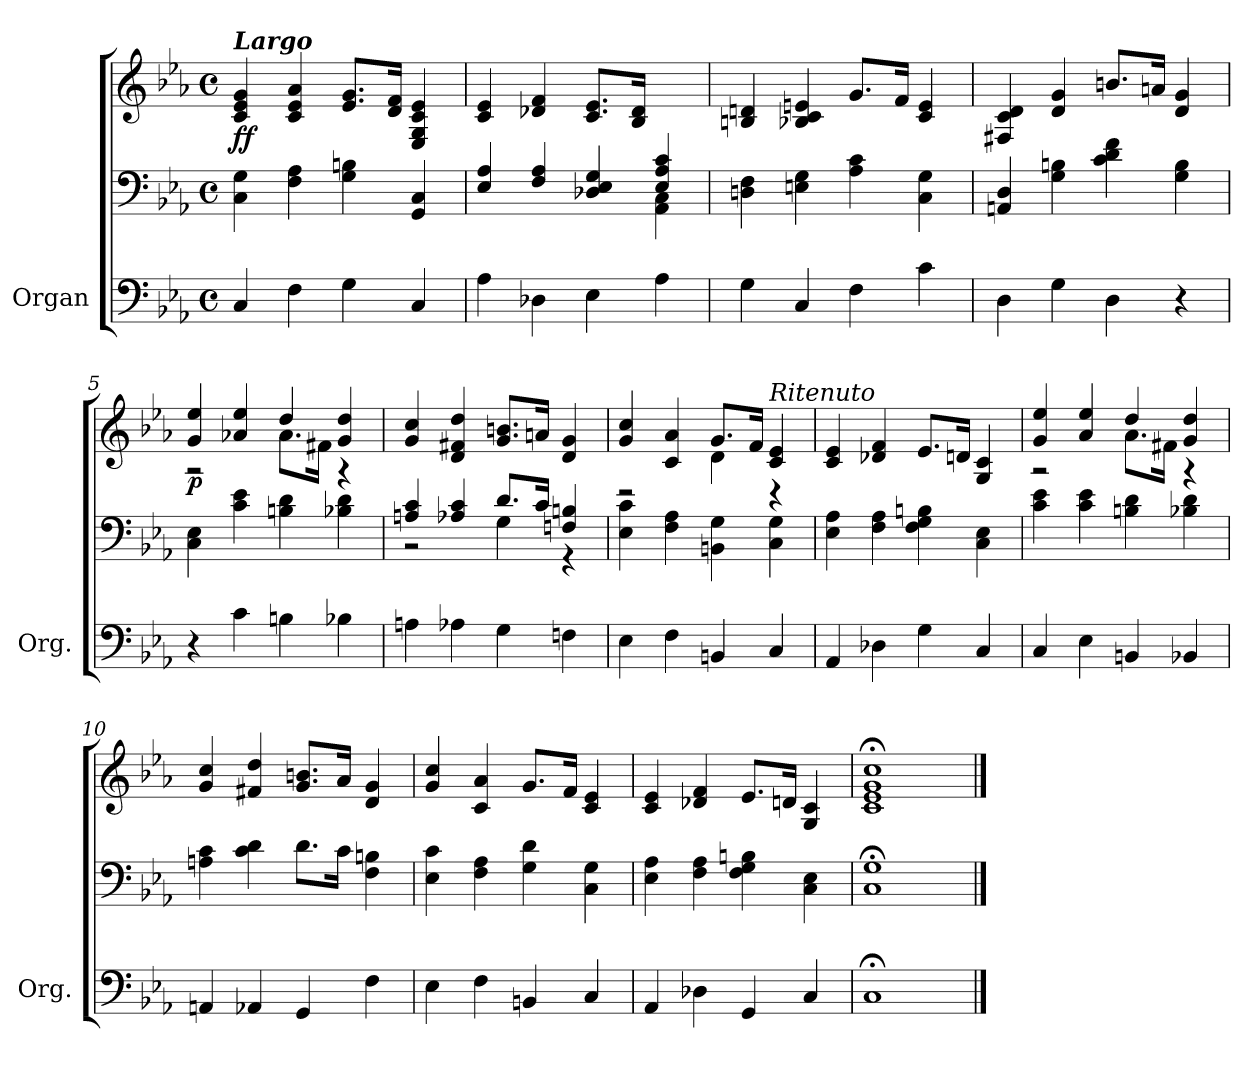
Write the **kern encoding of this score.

**kern	**kern	**kern	**dynam
*part1	*part1	*part1	*part1
*staff3	*staff2	*staff1	*staff1/2/3
*I"Organ	*	*	*
*I'Org.	*	*	*
*clefF4	*clefF4	*clefG2	*
*k[b-e-a-]	*k[b-e-a-]	*k[b-e-a-]	*
*M4/4	*M4/4	*M4/4	*
*met(c)	*met(c)	*met(c)	*
*MM36	*MM36	*MM36	*
=1	=1	=1	=1
!	!	!LO:TX:a:Bi:t=Largo	!
!	!	!	!LO:DY:b
4C/	4C\ 4G\	4c/ 4e-/ 4g/	ff
4F\	4F\ 4A-\	4c/ 4e-/ 4a-/	.
4G\	4G\ 4Bn\	8.e-/ 8.g/L	.
.	.	16d/ 16f/Jk	.
4C/	4GG/ 4C/	4E-/ 4G/ 4c/ 4e-/	.
=2	=2	=2	=2
*	*^	*	*
4A-\	4E-/ 4A-/	2.ryy	4c/ 4e-/	.
4D-X\	4F/ 4A-/	.	4d-X/ 4f/	.
4E-\	4D-X/ 4E-/ 4G/	.	8.c/ 8.e-/L	.
.	.	.	16B-/ 16d-/Jk	.
4A-\	4AA-\ 4C\	4E-/ 4A-/ 4c/	4ryy	.
*	*v	*v	*	*
=3	=3	=3	=3
4G\	4Dn\ 4F\	4Bn/ 4dn/	.
4C/	4En\ 4G\	4B-X/ 4c/ 4en/	.
4F\	4A-\ 4c\	8.g/L	.
.	.	16f/Jk	.
4c\	4C\ 4G\	4c/ 4e/	.
=4	=4	=4	=4
4D\	4AAn/ 4D/	4F#X/ 4c/ 4d/	.
4G\	4G\ 4Bn\	4d/ 4g/	.
4D\	4c\ 4d\ 4f\	8.bn/L	.
.	.	16an/Jk	.
4r	4G\ 4B\	4d/ 4g/	.
!!LO:LB:g=z
=5	=5	=5	=5
*	*	*^	*
!	!	!	!	!LO:DY:b
4r	4C\ 4E-\	4g/ 4ee-/	2r	p
4c\	4c\ 4e-\	4a-X/ 4ee-/	.	.
4Bn\	4Bn\ 4d\	4dd/	8.a-\L	.
.	.	.	16f#X\Jk	.
4B-X\	4B-X\ 4d\	4g/ 4dd/	4r	.
*	*	*v	*v	*
=6	=6	=6	=6
*	*^	*	*
4An\	4An/ 4c/	2r	4g/ 4cc/	.
4A-X\	4A-X/ 4c/	.	4d/ 4f#X/ 4dd/	.
4G\	4G\	8.d/L	8.g/ 8.bn/L	.
.	.	16c/Jk	16an/Jk	.
4Fn\	4Fn/ 4Bn/	4r	4d/ 4g/	.
*	*v	*v	*	*
=7	=7	=7	=7
*	*	*^	*
4E-\	4E-\ 4c\	4g/ 4cc/	2r	.
4F\	4F\ 4A-\	4c/ 4a-/	.	.
4BBn/	4BBn\ 4G\	8.g/L	4d\	.
.	.	16f/Jk	.	.
!	!	!LO:TX:a:i:t=Ritenuto	!	!
4C/	4C\ 4G\	4c/ 4e-/	4r	.
*	*	*v	*v	*
=8	=8	=8	=8
4AA-/	4E-\ 4A-\	4c/ 4e-/	.
*	*	*MM34	*
4D-X\	4F\ 4A-\	4d-X/ 4f/	.
*	*	*MM32	*
4G\	4F\ 4G\ 4Bn\	8.e-/L	.
.	.	16dn/Jk	.
*	*	*MM30	*
4C/	4C\ 4E-\	4G/ 4c/	.
!!LO:LB:g=z
=9	=9	=9	=9
*	*	*MM29	*
*	*	*^	*
4C/	4c\ 4e-\	4g/ 4ee-/	2r	.
*	*	*MM27	*	*
4E-\	4c\ 4e-\	4a-/ 4ee-/	.	.
4BBn/	4Bn\ 4d\	4dd/	8.a-\L	.
.	.	.	16f#X\Jk	.
*	*	*MM26	*	*
4BB-X/	4B-X\ 4d\	4g/ 4dd/	4r	.
*	*	*v	*v	*
=10	=10	=10	=10
4AAn/	4An\ 4c\	4g/ 4cc/	.
4AA-X/	4c\ 4d\	4f#X/ 4dd/	.
4GG/	8.d\L	8.g/ 8.bn/L	.
.	16c\Jk	16a-/Jk	.
4F\	4F\ 4Bn\	4d/ 4g/	.
=11	=11	=11	=11
4E-\	4E-\ 4c\	4g/ 4cc/	.
4F\	4F\ 4A-\	4c/ 4a-/	.
4BBn/	4G\ 4d\	8.g/L	.
.	.	16f/Jk	.
4C/	4C\ 4G\	4c/ 4e-/	.
=12	=12	=12	=12
4AA-/	4E-\ 4A-\	4c/ 4e-/	.
4D-X\	4F\ 4A-\	4d-X/ 4f/	.
4GG/	4F\ 4G\ 4Bn\	8.e-/L	.
.	.	16dn/Jk	.
4C/	4C\ 4E-\	4G/ 4c/	.
=13	=13	=13	=13
1C;<	1C;< 1G;<	1c;< 1e-;< 1g;< 1cc;<	.
==	==	==	==
*-	*-	*-	*-
